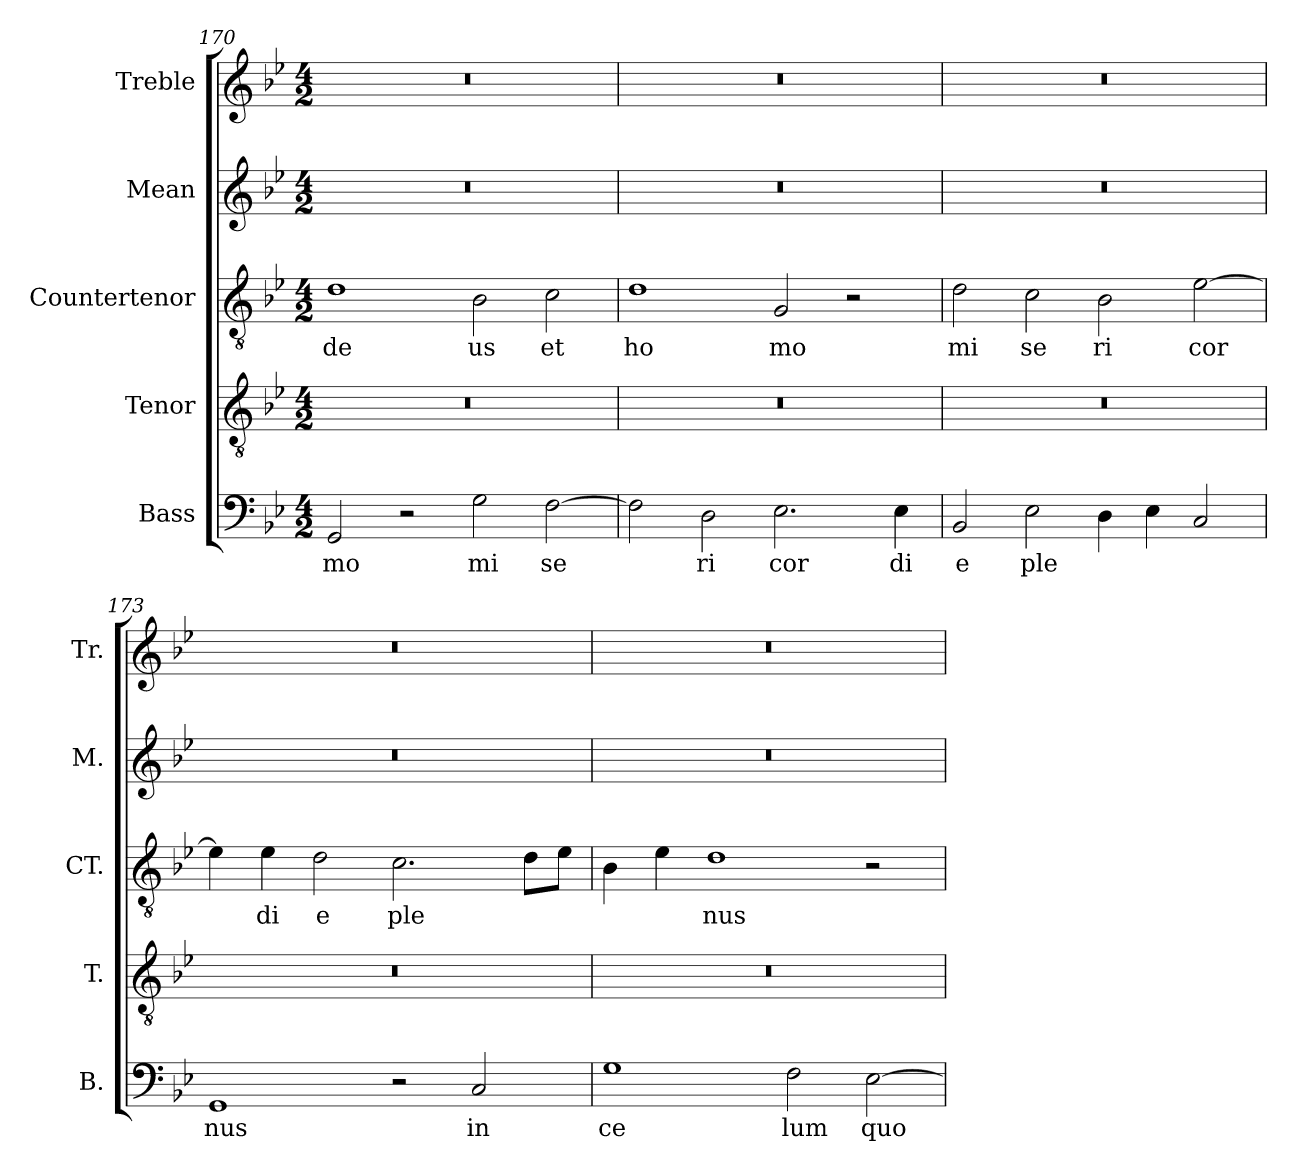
**kern	**text	**kern	**kern	**text	**kern	**kern
*part5	*part5	*part4	*part3	*part3	*part2	*part1
*staff5	*staff5	*staff4	*staff3	*staff3	*staff2	*staff1
*I"Bass	*	*I"Tenor	*I"Countertenor	*	*I"Mean	*I"Treble
*I'B.	*	*I'T.	*I'CT.	*	*I'M.	*I'Tr.
*clefF4	*	*clefGv2	*clefGv2	*	*clefG2	*clefG2
*	*	*ITrd7c12	*ITrd7c12	*	*	*
*k[b-e-]	*	*k[b-e-]	*k[b-e-]	*	*k[b-e-]	*k[b-e-]
*g:	*	*g:	*g:	*	*g:	*g:
*M4/2	*	*M4/2	*M4/2	*	*M4/2	*M4/2
=170	=170	=170	=170	=170	=170	=170
!	!LO:LY:b:color=#000000	!LO:N:vis=1	!	!	!	!
!	!	!	!	!LO:LY:b:color=#000000	!LO:N:vis=1	!LO:N:vis=1
2GGi/	mo	0r	1Di	de	0r	0r
2r	.	.	.	.	.	.
!	!LO:LY:b:color=#000000	!	!	!	!	!
!	!	!	!	!LO:LY:b:color=#000000	!	!
2Gi\	mi	.	2BB-i\	us	.	.
!	!LO:LY:b:color=#000000	!	!	!	!	!
!	!	!	!	!LO:LY:b:color=#000000	!	!
[>2Fi\	se	.	2Ci\	et	.	.
=171	=171	=171	=171	=171	=171	=171
!	!	!LO:N:vis=1	!	!	!	!
!	!	!	!	!LO:LY:b:color=#000000	!LO:N:vis=1	!LO:N:vis=1
2Fi\]	.	0r	1Di	ho	0r	0r
!	!LO:LY:b:color=#000000	!	!	!	!	!
2Di\	ri	.	.	.	.	.
!	!LO:LY:b:color=#000000	!	!	!	!	!
!	!	!	!	!LO:LY:b:color=#000000	!	!
2.E-i\	cor	.	2GGi/	mo	.	.
.	.	.	2r	.	.	.
!	!LO:LY:b:color=#000000	!	!	!	!	!
4E-i\	di	.	.	.	.	.
=172	=172	=172	=172	=172	=172	=172
!	!LO:LY:b:color=#000000	!LO:N:vis=1	!	!	!	!
!	!	!	!	!LO:LY:b:color=#000000	!LO:N:vis=1	!LO:N:vis=1
2BB-i/	e	0r	2Di\	mi	0r	0r
!	!LO:LY:b:color=#000000	!	!	!	!	!
!	!	!	!	!LO:LY:b:color=#000000	!	!
2E-i\	ple	.	2Ci\	se	.	.
!	!	!	!	!LO:LY:b:color=#000000	!	!
4Di\	.	.	2BB-i\	ri	.	.
4E-i\	.	.	.	.	.	.
!	!	!	!	!LO:LY:b:color=#000000	!	!
2Ci/	.	.	[>2E-i\	cor	.	.
=173	=173	=173	=173	=173	=173	=173
!	!LO:LY:b:color=#000000	!LO:N:vis=1	!	!	!LO:N:vis=1	!LO:N:vis=1
1GGi	nus	0r	4E-i\]	.	0r	0r
!	!	!	!	!LO:LY:b:color=#000000	!	!
.	.	.	4E-i\	di	.	.
!	!	!	!	!LO:LY:b:color=#000000	!	!
.	.	.	2Di\	e	.	.
!	!	!	!	!LO:LY:b:color=#000000	!	!
2r	.	.	2.Ci\	ple	.	.
!	!LO:LY:b:color=#000000	!	!	!	!	!
2Ci/	in	.	.	.	.	.
.	.	.	8Di\L	.	.	.
.	.	.	8E-i\J	.	.	.
=174	=174	=174	=174	=174	=174	=174
!	!LO:LY:b:color=#000000	!LO:N:vis=1	!	!	!LO:N:vis=1	!LO:N:vis=1
1Gi	ce	0r	4BB-i\	.	0r	0r
.	.	.	4E-i\	.	.	.
!	!	!	!	!LO:LY:b:color=#000000	!	!
.	.	.	1Di	nus	.	.
!	!LO:LY:b:color=#000000	!	!	!	!	!
2Fi\	lum	.	.	.	.	.
!	!LO:LY:b:color=#000000	!	!	!	!	!
[>2E-i\	quo	.	2r	.	.	.
=	=	=	=	=	=	=
*-	*-	*-	*-	*-	*-	*-
